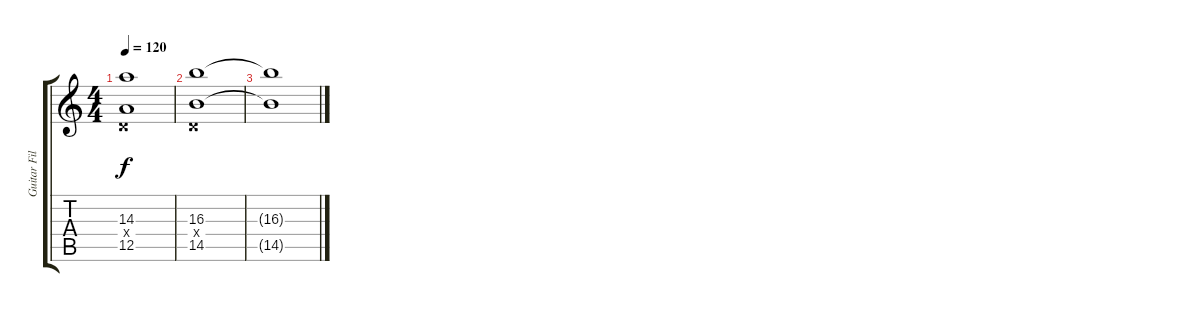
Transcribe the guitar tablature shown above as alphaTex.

\track ("Guitar Fill" "Guitar Fil") {instrument distortionguitar}
\staff {score tabs}
\tuning (E4 B3 G3 D3 A2 E2) {hide}
\ts (4 4)
\tempo 120
\clef g2
\ks c
(14.3 0.4{x} 12.5).1{dy f} |
(16.3 0.4{x} 14.5).1 |
(16.3{t} 14.5{t}).1
